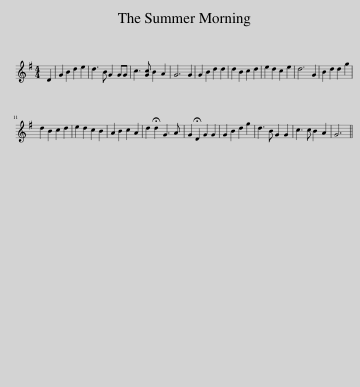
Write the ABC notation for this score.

X:1
L:1/8
M:4/4
I:linebreak $
K:G
V:1 treble
V:1
 D2 | G2 B2 d2 e2 | d3 B G2 GG | c3 [Gc] B2 A2 | G6 G2 | %5
 G2 B2 d2 d2 | d2 B2 c2 d2 | e2 d2 c2 e2 | d6 G2 | B2 d2 d2 g2 |$ %10
 d2 B2 c2 d2 | e2 d2 c2 B2 | A2 B2 c2 A2 | d2 !fermata!d2 G3 A | G2 !fermata!D2 G2 G2 | %15
 G2 B2 d2 g2 | d3 B G2 G2 | c3 c B2 A2 | G6 || %19
